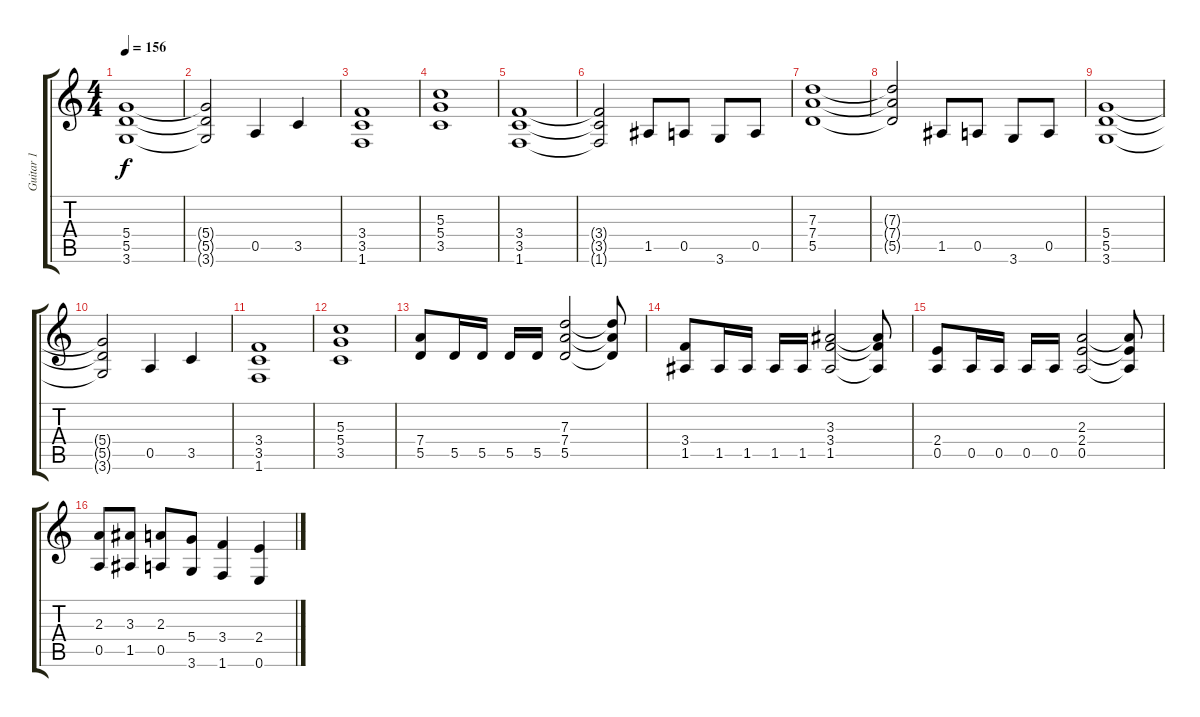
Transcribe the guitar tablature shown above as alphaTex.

\track ("Guitar 1" "Guitar 1") {instrument overdrivenguitar}
\staff {score tabs}
\tuning (E4 B3 G3 D3 A2 E2) {hide}
\ts (4 4)
\tempo 156
\clef g2
\ks c
(5.4 5.5 3.6).1{dy f} |
(5.4{t} 5.5{t} 3.6{t}).2 0.5.4 3.5.4 |
(3.4 3.5 1.6).1 |
(5.3 5.4 3.5).1 |
\section ("" "")
(3.4 3.5 1.6).1 |
(3.4{t} 3.5{t} 1.6{t}).2 1.5.8 0.5.8 3.6.8 0.5.8 |
(7.3 7.4 5.5).1 |
(7.3{t} 7.4{t} 5.5{t}).2 1.5.8 0.5.8 3.6.8 0.5.8 |
(5.4 5.5 3.6).1 |
(5.4{t} 5.5{t} 3.6{t}).2 0.5.4 3.5.4 |
(3.4 3.5 1.6).1 |
(5.3 5.4 3.5).1 |
\section ("" "")
(7.4 5.5).8 5.5.16 5.5.16 5.5.16 5.5.16 (7.3 7.4 5.5).2 (7.3{t} 7.4{t} 5.5{t}).8 |
(3.4 1.5).8 1.5.16 1.5.16 1.5.16 1.5.16 (3.3 3.4 1.5).2 (3.3{t} 3.4{t} 1.5{t}).8 |
(2.4 0.5).8 0.5.16 0.5.16 0.5.16 0.5.16 (2.3 2.4 0.5).2 (2.3{t} 2.4{t} 0.5{t}).8 |
(2.3 0.5).8 (3.3 1.5).8 (2.3 0.5).8 (5.4 3.6).8 (3.4 1.6).4 (2.4 0.6).4
